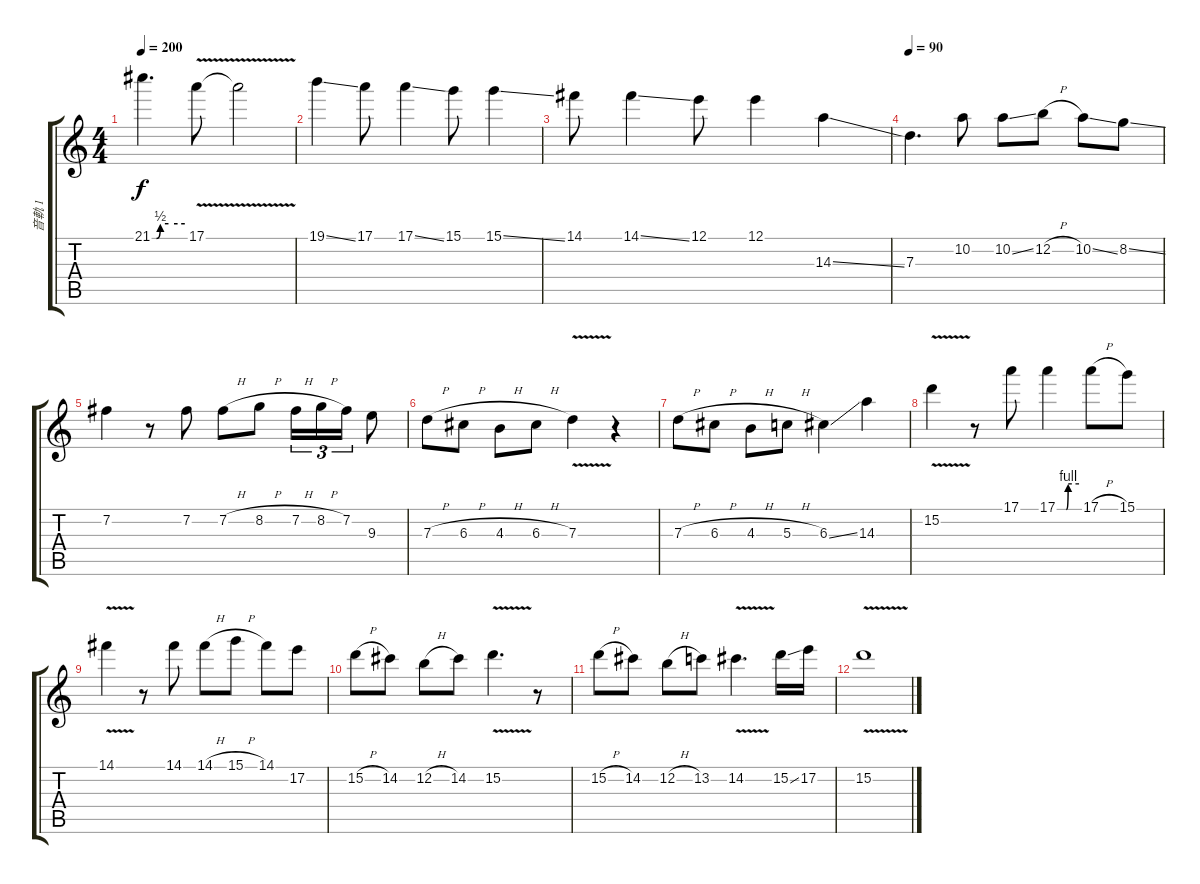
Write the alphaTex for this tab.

\track ("音軌 1" "音軌 1") {instrument distortionguitar}
\staff {score tabs}
\tuning (E4 B3 G3 D3 A2 E2) {hide}
\ts (4 4)
\tempo 200
\clef g2
\ks c
21.1{be (custom 0 0 8 0 15 2 30 2 60 2)}.4{d dy f} 17.1{v}.8 17.1{t}.2 |
19.1{ss}.4 17.1.8 17.1{ss}.4 15.1.8 15.1{ss}.4 |
14.1.8 14.1{ss}.4 12.1.8 12.1.4 14.3{ss}.4 |
\tempo 90
7.3.4{d} 10.2.8 10.2{ss}.8 12.2{h}.8 10.2{ss}.8 8.2{ss}.8 |
7.2.4 r.8 7.2.8 7.2{h}.8 8.2{h}.8 7.2{h}.16{tu (3 2)} 8.2{h}.16{tu (3 2)} 7.2.16{tu (3 2)} 9.3.8 |
7.3{h}.8 6.3{h}.8 4.3{h}.8 6.3{h}.8 7.3{v}.4 r.4 |
7.3{h}.8 6.3{h}.8 4.3{h}.8 5.3{h}.8 6.3{ss}.4 14.3.4 |
15.2{v}.4 r.8 17.1.8 17.1{be (custom 0 0 25 0 30 4 60 4)}.4 17.1{h}.8 15.1.8 |
14.1{v}.4 r.8 14.1.8 14.1{h}.8 15.1{h}.8 14.1.8 17.2.8 |
15.2{h}.8 14.2.8 12.2{h}.8 14.2.8 15.2{v}.4{d} r.8 |
15.2{h}.8 14.2.8 12.2{h}.8 13.2.8 14.2{v}.4{d} 15.2{ss}.16 17.2.16 |
15.2{v}.1
